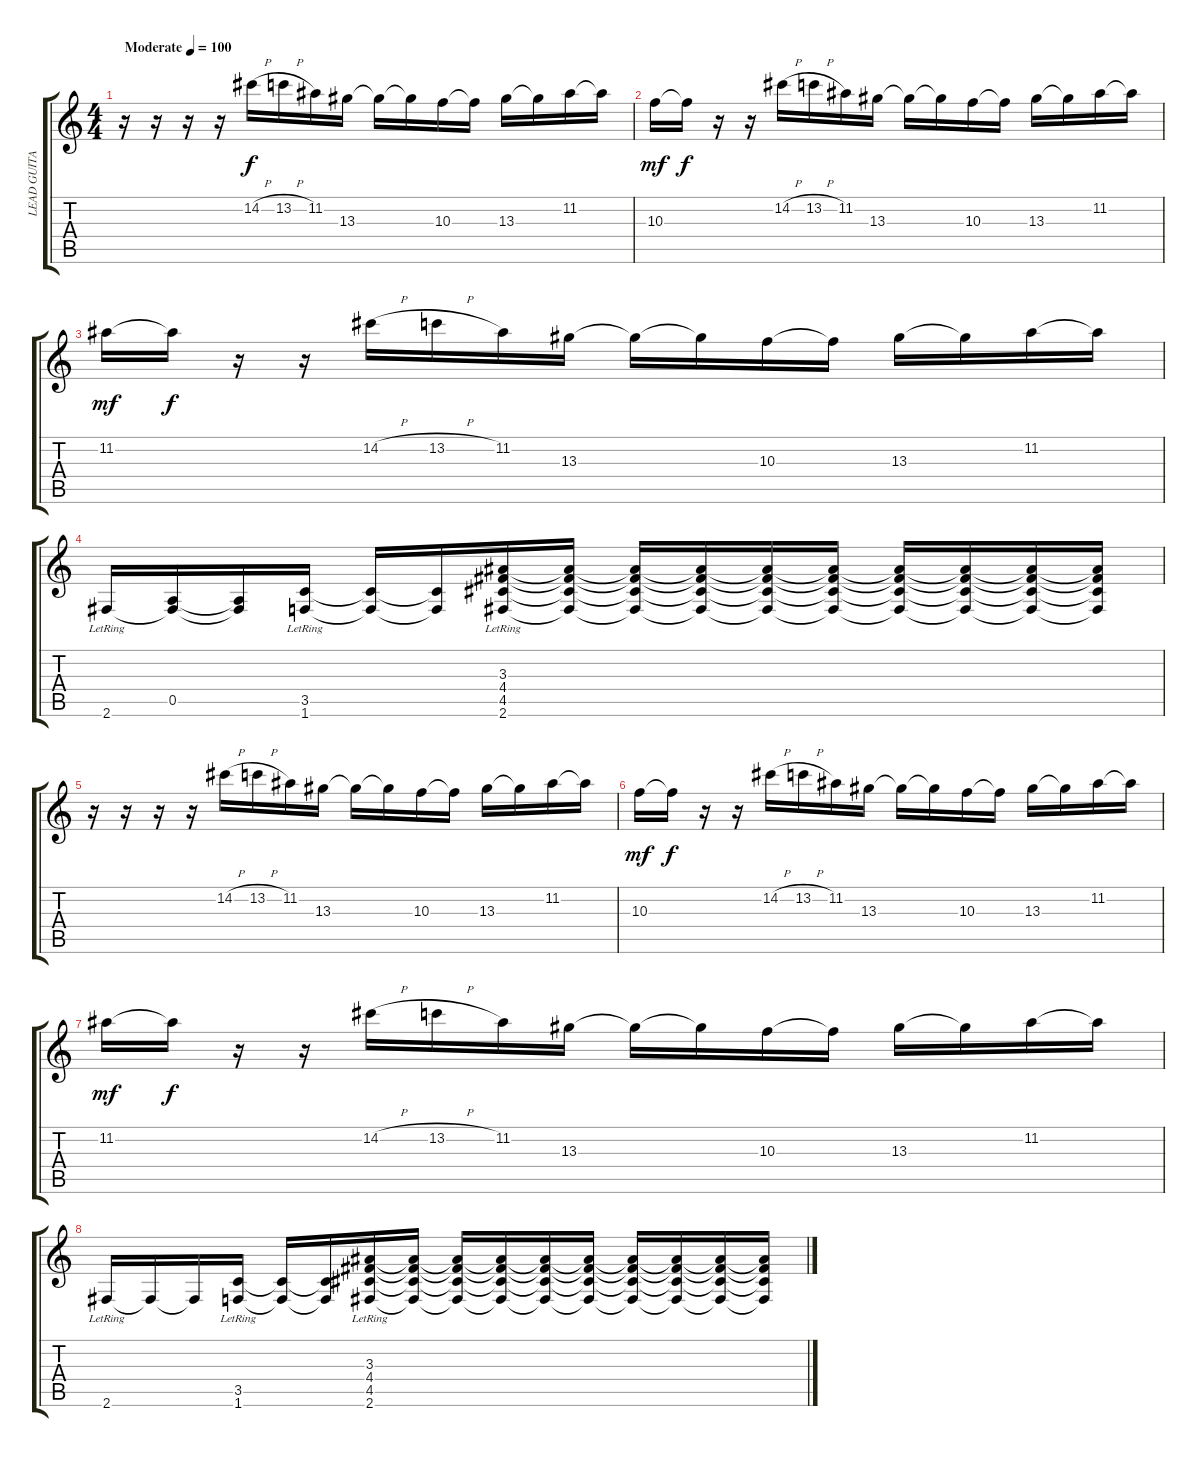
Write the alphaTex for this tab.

\track ("LEAD GUITAR" "LEAD GUITA") {instrument electricguitarjazz}
\staff {score tabs}
\tuning (E4 B3 G3 D3 A2 E2) {hide}
\ts (4 4)
\tempo (100 "Moderate")
\clef g2
\ks c
r.16{dy f instrument electricguitarjazz} r.16 r.16 r.16 14.2{h}.16 13.2{h}.16 11.2.16 13.3.16 13.3{t}.16 13.3{t}.16 10.3.16 10.3{t}.16 13.3.16 13.3{t}.16 11.2.16 11.2{t}.16 |
10.3.16{dy mf} 10.3{t}.16{dy f} r.16 r.16 14.2{h}.16 13.2{h}.16 11.2.16 13.3.16 13.3{t}.16 13.3{t}.16 10.3.16 10.3{t}.16 13.3.16 13.3{t}.16 11.2.16 11.2{t}.16 |
11.2.16{dy mf} 11.2{t}.16{dy f} r.16 r.16 14.2{h}.16 13.2{h}.16 11.2.16 13.3.16 13.3{t}.16 13.3{t}.16 10.3.16 10.3{t}.16 13.3.16 13.3{t}.16 11.2.16 11.2{t}.16 |
2.6{lr}.16 (0.5 2.6{t}).16 (0.5{t} 2.6{t}).16 (3.5{lr} 1.6{lr}).16 (3.5{t} 1.6{t}).16 (3.5{t} 1.6{t}).16 (3.3{lr} 4.4{lr} 4.5{lr} 2.6{lr}).16 (3.3{t} 4.4{t} 4.5{t} 2.6{t}).16 (3.3{t} 4.4{t} 4.5{t} 2.6{t}).16 (3.3{t} 4.4{t} 4.5{t} 2.6{t}).16 (3.3{t} 4.4{t} 4.5{t} 2.6{t}).16 (3.3{t} 4.4{t} 4.5{t} 2.6{t}).16 (3.3{t} 4.4{t} 4.5{t} 2.6{t}).16 (3.3{t} 4.4{t} 4.5{t} 2.6{t}).16 (3.3{t} 4.4{t} 4.5{t} 2.6{t}).16 (3.3{t} 4.4{t} 4.5{t} 2.6{t}).16 |
r.16 r.16 r.16 r.16 14.2{h}.16 13.2{h}.16 11.2.16 13.3.16 13.3{t}.16 13.3{t}.16 10.3.16 10.3{t}.16 13.3.16 13.3{t}.16 11.2.16 11.2{t}.16 |
10.3.16{dy mf} 10.3{t}.16{dy f} r.16 r.16 14.2{h}.16 13.2{h}.16 11.2.16 13.3.16 13.3{t}.16 13.3{t}.16 10.3.16 10.3{t}.16 13.3.16 13.3{t}.16 11.2.16 11.2{t}.16 |
11.2.16{dy mf} 11.2{t}.16{dy f} r.16 r.16 14.2{h}.16 13.2{h}.16 11.2.16 13.3.16 13.3{t}.16 13.3{t}.16 10.3.16 10.3{t}.16 13.3.16 13.3{t}.16 11.2.16 11.2{t}.16 |
2.6{lr}.16 2.6{t}.16 2.6{t}.16 (3.5{lr} 1.6{lr}).16 (3.5{t} 1.6{t}).16 (3.5{t} 1.6{t}).16 (3.3{lr} 4.4{lr} 4.5{lr} 2.6{lr}).16 (3.3{t} 4.4{t} 4.5{t} 2.6{t}).16 (3.3{t} 4.4{t} 4.5{t} 2.6{t}).16 (3.3{t} 4.4{t} 4.5{t} 2.6{t}).16 (3.3{t} 4.4{t} 4.5{t} 2.6{t}).16 (3.3{t} 4.4{t} 4.5{t} 2.6{t}).16 (3.3{t} 4.4{t} 4.5{t} 2.6{t}).16 (3.3{t} 4.4{t} 4.5{t} 2.6{t}).16 (3.3{t} 4.4{t} 4.5{t} 2.6{t}).16 (3.3{t} 4.4{t} 4.5{t} 2.6{t}).16
